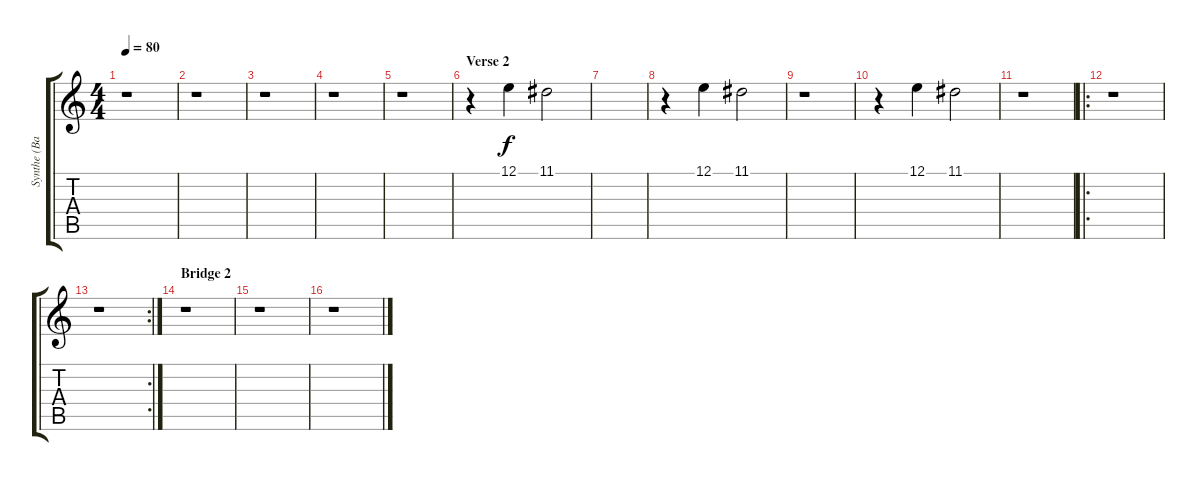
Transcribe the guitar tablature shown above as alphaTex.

\track ("Synthe (Back Voice)" "Synthe (Ba") {instrument synthvoice}
\staff {score tabs}
\tuning (E4 B3 G3 D3 A2 E2) {hide}
\ts (4 4)
\tempo 80
\clef g2
\ks c
r.1{dy f} |
r.1 |
r.1 |
r.1 |
r.1 |
\section ("" "Verse 2")
r.4 12.1.4 11.1.2 |
|
r.4 12.1.4 11.1.2 |
r.1 |
r.4 12.1.4 11.1.2 |
r.1 |
\ro
r.1 |
\rc 2
r.1 |
\section ("" "Bridge 2")
r.1 |
r.1 |
r.1
